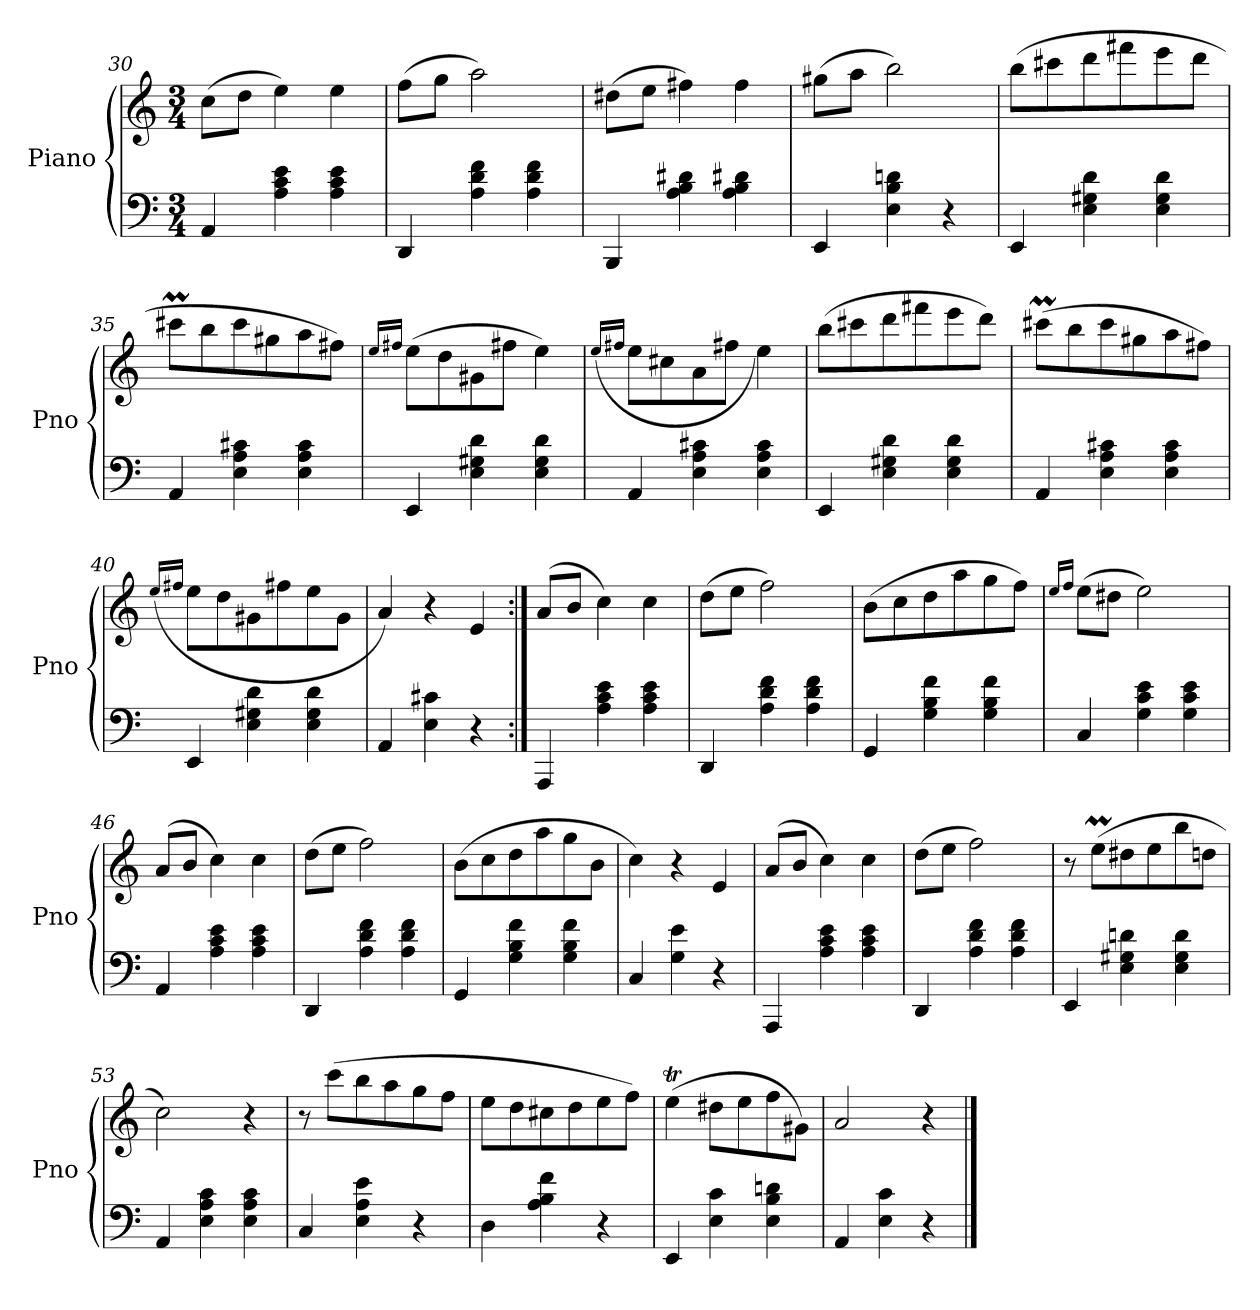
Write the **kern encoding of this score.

**kern	**kern
*part1	*part1
*staff2	*staff1
*I"Piano	*
*I'Pno	*
*clefF4	*clefG2
*k[]	*k[]
*M3/4	*M3/4
=30	=30
4AA/	(>8cc\L
.	8dd\J
4A\ 4c\ 4e\	4ee\)
4A\ 4c\ 4e\	4ee\
=31	=31
4DD/	(>8ff\L
.	8gg\J
4A\ 4d\ 4f\	2aa\)
4A\ 4d\ 4f\	.
!!LO:LB:g=z
=32	=32
4BBB/	(>8dd#X\L
.	8ee\J
4A\ 4B\ 4d#X\	4ff#X\)
4A\ 4B\ 4d#X\	4ff#\
=33	=33
4EE/	(>8gg#X\L
.	8aa\J
4E\ 4B\ 4dn\	2bb\)
4r	.
=34	=34
4EE/	(>8bb\L
.	8ccc#X\
4E\ 4G#X\ 4d\	8ddd\
.	8fff#X\
4E\ 4G#\ 4d\	8eee\
.	8ddd\J
=35	=35
4AA/	8ccc#Xm\L
.	8bb\
4E\ 4A\ 4c#X\	8ccc#\
.	8gg#X\
4E\ 4A\ 4c#\	8aa\
.	8ff#X\J)
=36	=36
.	16qee/LL
.	16qff#X/JJ
4EE/	(>8ee\L
.	8dd\
4E\ 4G#X\ 4d\	8g#X\
.	8ff#X\J
4E\ 4G#\ 4d\	4ee\)
=37	=37
.	(>16qee/LL
.	16qff#X/JJ
4AA/	8ee\L
.	8cc#X\
4E\ 4A\ 4c#X\	8a\
.	8ff#\J
4E\ 4A\ 4c#\	4ee\)
=38	=38
4EE/	(>8bb\L
.	8ccc#X\
4E\ 4G#X\ 4d\	8ddd\
.	8fff#X\
4E\ 4G#\ 4d\	8eee\
.	8ddd\J)
=39	=39
4AA/	(>8ccc#Xm\L
.	8bb\
4E\ 4A\ 4c#X\	8ccc#\
.	8gg#X\
4E\ 4A\ 4c#\	8aa\
.	8ff#X\J)
=40	=40
.	(>16qee/LL
.	16qff#X/JJ
4EE/	8ee\L
.	8dd\
4E\ 4G#X\ 4d\	8g#X\
.	8ff#\
4E\ 4G#\ 4d\	8ee\
.	8g#\J
=41	=41
4AA/	4a/)
4E\ 4c#X\	4r
4r	4e/
=42:|!	=42:|!
4AAA/	(>8a/L
.	8b/J
4A\ 4c\ 4e\	4cc\)
4A\ 4c\ 4e\	4cc\
=43	=43
4DD/	(>8dd\L
.	8ee\J
4A\ 4d\ 4f\	2ff\)
4A\ 4d\ 4f\	.
=44	=44
4GG/	(>8b\L
.	8cc\
4G\ 4B\ 4f\	8dd\
.	8aa\
4G\ 4B\ 4f\	8gg\
.	8ff\J)
=45	=45
.	16qee/LL
.	16qff/JJ
4C/	(>8ee\L
.	8dd#X\J
4G\ 4c\ 4e\	2ee\)
4G\ 4c\ 4e\	.
=46	=46
4AA/	(>8a/L
.	8b/J
4A\ 4c\ 4e\	4cc\)
4A\ 4c\ 4e\	4cc\
=47	=47
4DD/	(>8dd\L
.	8ee\J
4A\ 4d\ 4f\	2ff\)
4A\ 4d\ 4f\	.
!!LO:LB:g=z
=48	=48
4GG/	(>8b\L
.	8cc\
4G\ 4B\ 4f\	8dd\
.	8aa\
4G\ 4B\ 4f\	8gg\
.	8b\J
=49	=49
4C/	4cc\)
4G\ 4e\	4r
4r	4e/
=50	=50
4AAA/	(>8a/L
.	8b/J
4A\ 4c\ 4e\	4cc\)
4A\ 4c\ 4e\	4cc\
=51	=51
4DD/	(>8dd\L
.	8ee\J
4A\ 4d\ 4f\	2ff\)
4A\ 4d\ 4f\	.
=52	=52
4EE/	8r
.	(>8eem\L
4E\ 4G#X\ 4dn\	8dd#X\
.	8ee\
4E\ 4G#\ 4d\	8bb\
.	8ddn\J
!!LO:LB:g=z
=53	=53
4AA/	2cc\)
4E\ 4A\ 4c\	.
4E\ 4A\ 4c\	4r
=54	=54
4C/	8r
.	(>8ccc\L
4E\ 4A\ 4e\	8bb\
.	8aa\
4r	8gg\
.	8ff\J
=55	=55
4D\	8ee\L
.	8dd\
4A\ 4B\ 4f\	8cc#X\
.	8dd\
4r	8ee\
.	8ff\J)
=56	=56
4EE/	(>4eet\
4E\ 4c\	8dd#X\L
.	8ee\
4E\ 4B\ 4dn\	8ff\
.	8g#X\J)
=57	=57
4AA/	2a/
4E\ 4c\	.
4r	4r
==	==
*-	*-
